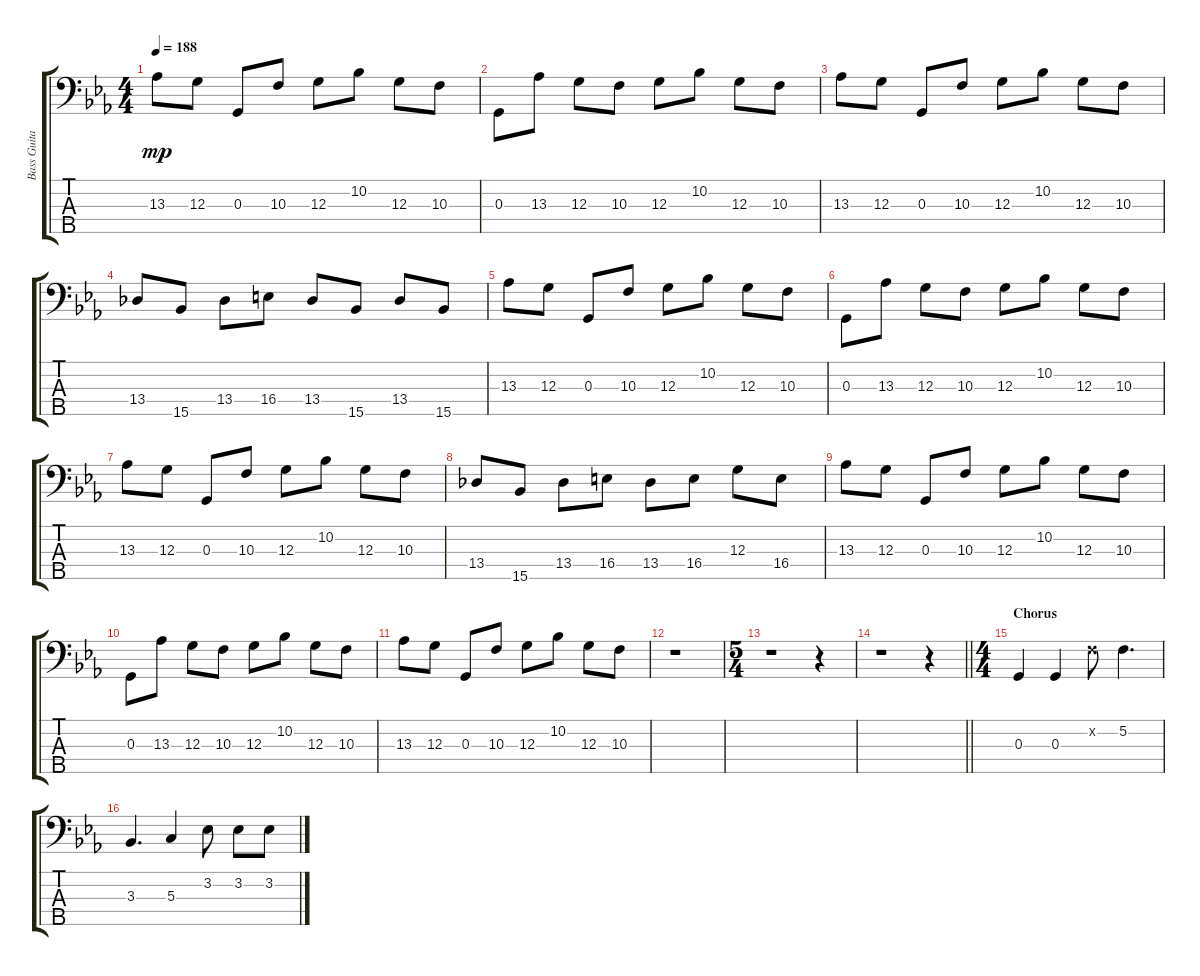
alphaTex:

\track ("Bass Guitar" "Bass Guita") {instrument electricbassfinger}
\staff {score tabs}
\tuning (F2 C2 G1 C1 G0) {hide}
\ts (4 4)
\tempo 188
\clef f4
\ks eb
13.3.8{dy mp} 12.3.8 0.3.8 10.3.8 12.3.8 10.2.8 12.3.8 10.3.8 |
0.3.8 13.3.8 12.3.8 10.3.8 12.3.8 10.2.8 12.3.8 10.3.8 |
13.3.8 12.3.8 0.3.8 10.3.8 12.3.8 10.2.8 12.3.8 10.3.8 |
13.4.8 15.5.8 13.4.8 16.4.8 13.4.8 15.5.8 13.4.8 15.5.8 |
13.3.8 12.3.8 0.3.8 10.3.8 12.3.8 10.2.8 12.3.8 10.3.8 |
0.3.8 13.3.8 12.3.8 10.3.8 12.3.8 10.2.8 12.3.8 10.3.8 |
13.3.8 12.3.8 0.3.8 10.3.8 12.3.8 10.2.8 12.3.8 10.3.8 |
13.4.8 15.5.8 13.4.8 16.4.8 13.4.8 16.4.8 12.3.8 16.4.8 |
13.3.8 12.3.8 0.3.8 10.3.8 12.3.8 10.2.8 12.3.8 10.3.8 |
0.3.8 13.3.8 12.3.8 10.3.8 12.3.8 10.2.8 12.3.8 10.3.8 |
13.3.8 12.3.8 0.3.8 10.3.8 12.3.8 10.2.8 12.3.8 10.3.8 |
r.1 |
\ts (5 4)
r.1 r.4 |
\barLineRight lightlight
r.1 r.4 |
\ts (4 4)
\section ("" "Chorus")
0.3.4 0.3.4 5.2{x}.8 5.2.4{d} |
3.3.4{d} 5.3.4 3.2.8 3.2.8 3.2.8
